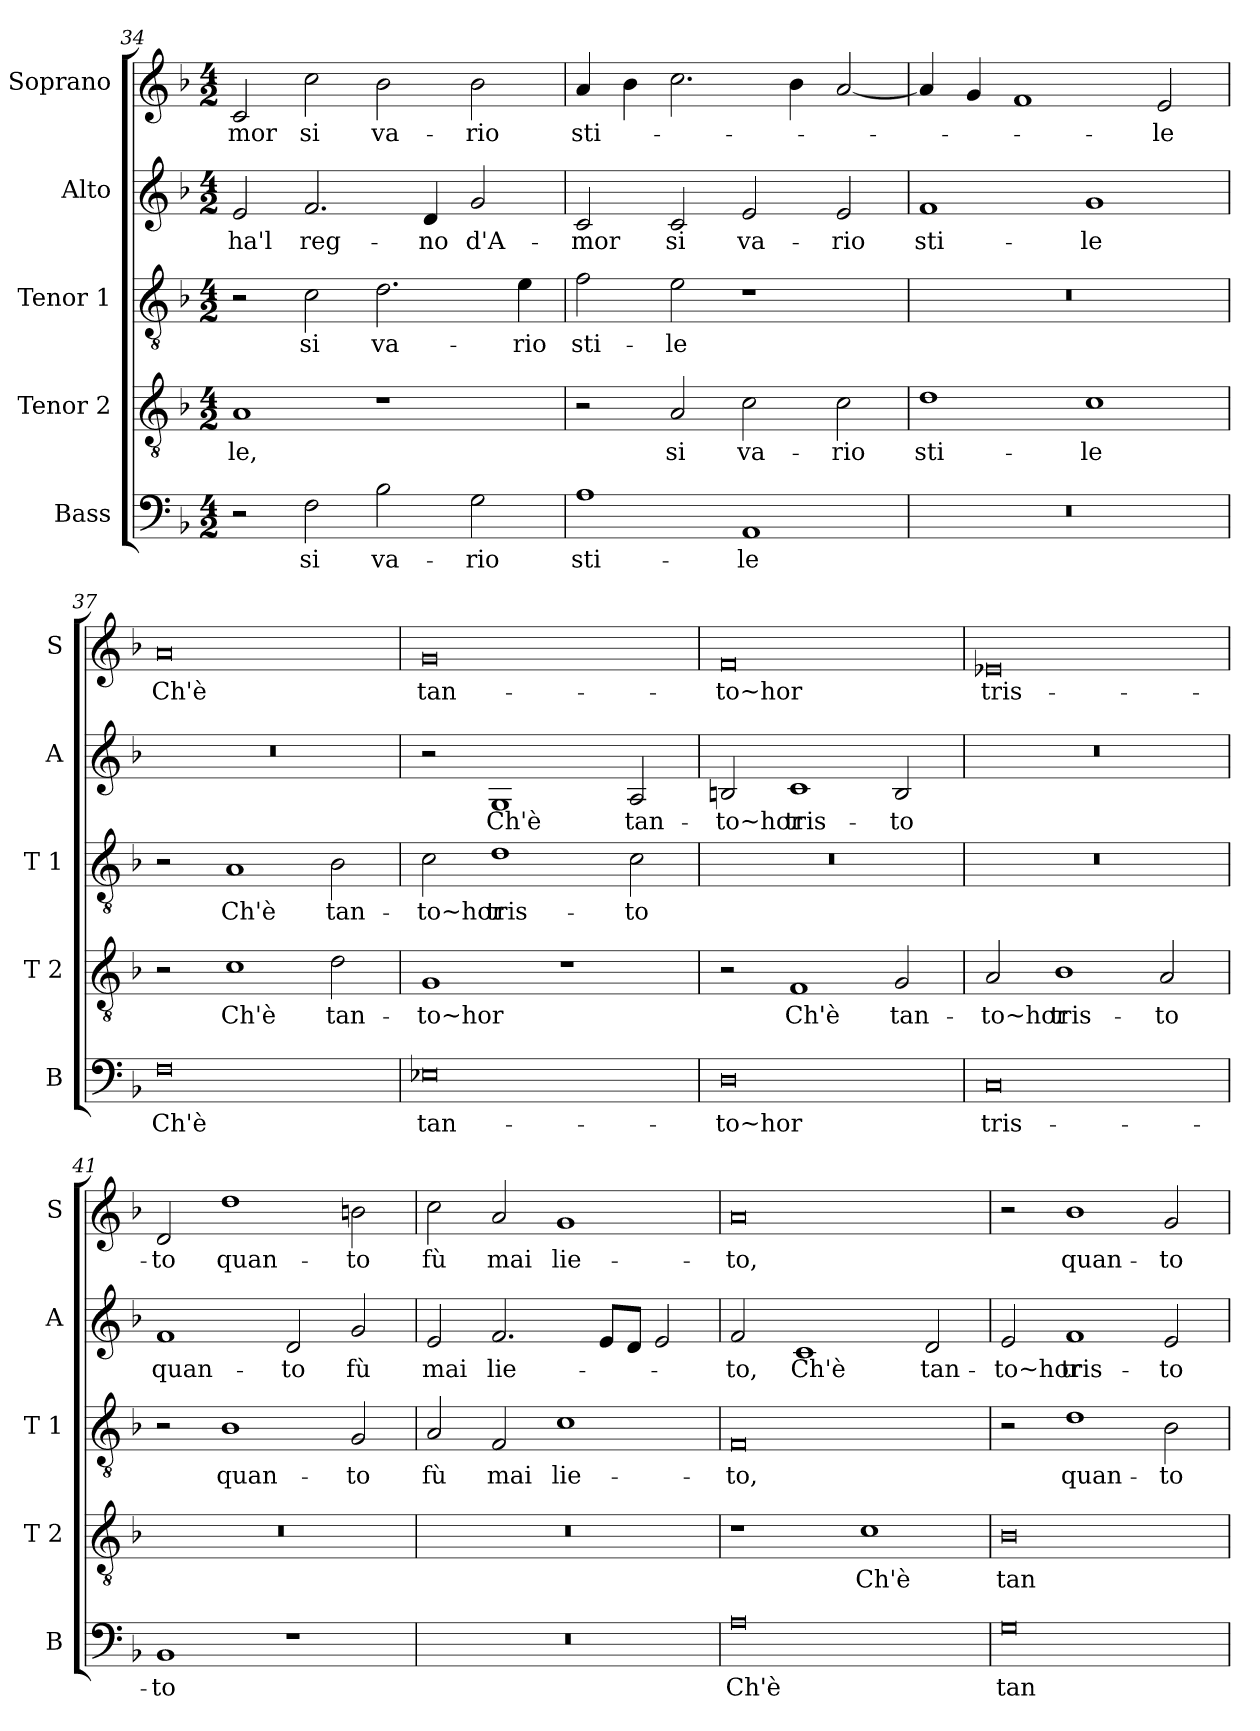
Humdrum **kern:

**kern	**text	**kern	**text	**kern	**text	**kern	**text	**kern	**text
*part5	*part5	*part4	*part4	*part3	*part3	*part2	*part2	*part1	*part1
*staff5	*staff5	*staff4	*staff4	*staff3	*staff3	*staff2	*staff2	*staff1	*staff1
*I"Bass	*	*I"Tenor 2	*	*I"Tenor 1	*	*I"Alto	*	*I"Soprano	*
*I'B	*	*I'T 2	*	*I'T 1	*	*I'A	*	*I'S	*
*clefF4	*	*clefGv2	*	*clefGv2	*	*clefG2	*	*clefG2	*
*k[b-]	*	*k[b-]	*	*k[b-]	*	*k[b-]	*	*k[b-]	*
*F:	*	*F:	*	*F:	*	*F:	*	*F:	*
*M4/2	*	*M4/2	*	*M4/2	*	*M4/2	*	*M4/2	*
=34	=34	=34	=34	=34	=34	=34	=34	=34	=34
!	!	!	!LO:LY:b	!	!	!	!LO:LY:b	!	!LO:LY:b
2r	.	1A	-le,	2r	.	2e/	ha'l	2c/	-mor
!	!LO:LY:b	!	!	!	!LO:LY:b	!	!LO:LY:b	!	!LO:LY:b
2F\	si	.	.	2c\	si	2.f/	reg-	2cc\	si
!	!LO:LY:b	!	!	!	!LO:LY:b	!	!	!	!LO:LY:b
2B-\	va-	1r	.	2.d\	va-	.	.	2b-\	va-
!	!	!	!	!	!	!	!LO:LY:b	!	!
.	.	.	.	.	.	4d/	-no	.	.
!	!LO:LY:b	!	!	!	!	!	!LO:LY:b	!	!LO:LY:b
2G\	-rio	.	.	.	.	2g/	d'A-	2b-\	-rio
!	!	!	!	!	!LO:LY:b	!	!	!	!
.	.	.	.	4e\	-rio	.	.	.	.
=35	=35	=35	=35	=35	=35	=35	=35	=35	=35
!	!LO:LY:b	!	!	!	!LO:LY:b	!	!LO:LY:b	!	!LO:LY:b
1A	sti-	2r	.	2f\	sti-	2c/	-mor	4a/	sti-
.	.	.	.	.	.	.	.	4b-\	.
!	!	!	!LO:LY:b	!	!LO:LY:b	!	!LO:LY:b	!	!
.	.	2A/	si	2e\	-le	2c/	si	2.cc\	.
!	!LO:LY:b	!	!LO:LY:b	!	!	!	!LO:LY:b	!	!
1AA	-le	2c\	va-	1r	.	2e/	va-	.	.
.	.	.	.	.	.	.	.	4b-\	.
!	!	!	!LO:LY:b	!	!	!	!LO:LY:b	!	!
.	.	2c\	-rio	.	.	2e/	-rio	[2a/	.
!!LO:LB:g=z
=36	=36	=36	=36	=36	=36	=36	=36	=36	=36
!	!	!	!LO:LY:b	!	!	!	!LO:LY:b	!	!
0r	.	1d	sti-	0r	.	1f	sti-	4a/]	.
.	.	.	.	.	.	.	.	4g/	.
.	.	.	.	.	.	.	.	1f	.
!	!	!	!LO:LY:b	!	!	!	!LO:LY:b	!	!
.	.	1c	-le	.	.	1g	-le	.	.
!	!	!	!	!	!	!	!	!	!LO:LY:b
.	.	.	.	.	.	.	.	2e/	-le
=37	=37	=37	=37	=37	=37	=37	=37	=37	=37
!	!LO:LY:b	!	!	!	!	!	!	!	!LO:LY:b
0F	Ch'è	2r	.	2r	.	0r	.	0a	Ch'è
!	!	!	!LO:LY:b	!	!LO:LY:b	!	!	!	!
.	.	1c	Ch'è	1A	Ch'è	.	.	.	.
!	!	!	!LO:LY:b	!	!LO:LY:b	!	!	!	!
.	.	2d\	tan-	2B-\	tan-	.	.	.	.
=38	=38	=38	=38	=38	=38	=38	=38	=38	=38
!	!LO:LY:b	!	!LO:LY:b	!	!LO:LY:b	!	!	!	!LO:LY:b
0E-X	tan-	1G	-to~hor	2c\	-to~hor	2r	.	0g	tan-
!	!	!	!	!	!LO:LY:b	!	!LO:LY:b	!	!
.	.	.	.	1d	tris-	1G	Ch'è	.	.
.	.	1r	.	.	.	.	.	.	.
!	!	!	!	!	!LO:LY:b	!	!LO:LY:b	!	!
.	.	.	.	2c\	-to	2A/	tan-	.	.
=39	=39	=39	=39	=39	=39	=39	=39	=39	=39
!	!LO:LY:b	!	!	!	!	!	!LO:LY:b	!	!LO:LY:b
0D	-to~hor	2r	.	0r	.	2Bn/	-to~hor	0f	-to~hor
!	!	!	!LO:LY:b	!	!	!	!LO:LY:b	!	!
.	.	1F	Ch'è	.	.	1c	tris-	.	.
!	!	!	!LO:LY:b	!	!	!	!LO:LY:b	!	!
.	.	2G/	tan-	.	.	2B/	-to	.	.
=40	=40	=40	=40	=40	=40	=40	=40	=40	=40
!	!LO:LY:b	!	!LO:LY:b	!	!	!	!	!	!LO:LY:b
0C	tris-	2A/	-to~hor	0r	.	0r	.	0e-X	tris-
!	!	!	!LO:LY:b	!	!	!	!	!	!
.	.	1B-	tris-	.	.	.	.	.	.
!	!	!	!LO:LY:b	!	!	!	!	!	!
.	.	2A/	-to	.	.	.	.	.	.
!!LO:PB:g=z
=41	=41	=41	=41	=41	=41	=41	=41	=41	=41
!	!LO:LY:b	!	!	!	!	!	!LO:LY:b	!	!LO:LY:b
1BB-	-to	0r	.	2r	.	1f	quan-	2d/	-to
!	!	!	!	!	!LO:LY:b	!	!	!	!LO:LY:b
.	.	.	.	1B-	quan-	.	.	1dd	quan-
!	!	!	!	!	!	!	!LO:LY:b	!	!
1r	.	.	.	.	.	2d/	-to	.	.
!	!	!	!	!	!LO:LY:b	!	!LO:LY:b	!	!LO:LY:b
.	.	.	.	2G/	-to	2g/	fù	2bn\	-to
=42	=42	=42	=42	=42	=42	=42	=42	=42	=42
!	!	!	!	!	!LO:LY:b	!	!LO:LY:b	!	!LO:LY:b
0r	.	0r	.	2A/	fù	2e/	mai	2cc\	fù
!	!	!	!	!	!LO:LY:b	!	!LO:LY:b	!	!LO:LY:b
.	.	.	.	2F/	mai	2.f/	lie-	2a/	mai
!	!	!	!	!	!LO:LY:b	!	!	!	!LO:LY:b
.	.	.	.	1c	lie-	.	.	1g	lie-
.	.	.	.	.	.	8e/L	.	.	.
.	.	.	.	.	.	8d/J	.	.	.
.	.	.	.	.	.	2e/	.	.	.
=43	=43	=43	=43	=43	=43	=43	=43	=43	=43
!	!LO:LY:b	!	!	!	!LO:LY:b	!	!LO:LY:b	!	!LO:LY:b
0A	Ch'è	1r	.	0F	-to,	2f/	-to,	0a	-to,
!	!	!	!	!	!	!	!LO:LY:b	!	!
.	.	.	.	.	.	1c	Ch'è	.	.
!	!	!	!LO:LY:b	!	!	!	!	!	!
.	.	1c	Ch'è	.	.	.	.	.	.
!	!	!	!	!	!	!	!LO:LY:b	!	!
.	.	.	.	.	.	2d/	tan-	.	.
=44	=44	=44	=44	=44	=44	=44	=44	=44	=44
!	!LO:LY:b	!	!LO:LY:b	!	!	!	!LO:LY:b	!	!
0G	tan-	0B-	tan-	2r	.	2e/	-to~hor	2r	.
!	!	!	!	!	!LO:LY:b	!	!LO:LY:b	!	!LO:LY:b
.	.	.	.	1d	quan-	1f	tris-	1b-	quan-
!	!	!	!	!	!LO:LY:b	!	!LO:LY:b	!	!LO:LY:b
.	.	.	.	2B-\	-to	2e/	-to	2g/	-to
=	=	=	=	=	=	=	=	=	=
*-	*-	*-	*-	*-	*-	*-	*-	*-	*-
